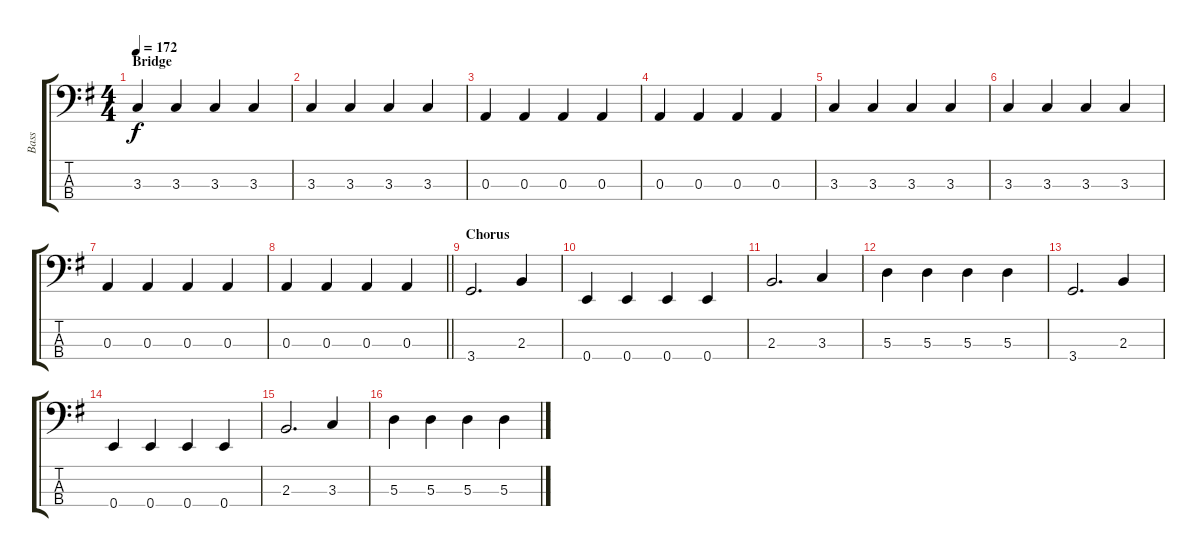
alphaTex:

\track ("Bass" "Bass") {instrument electricbassfinger}
\staff {score tabs}
\tuning (G2 D2 A1 E1) {hide}
\ts (4 4)
\section ("" "Bridge")
\tempo 172
\clef f4
\ks g
3.3.4{dy f} 3.3.4 3.3.4 3.3.4 |
3.3.4 3.3.4 3.3.4 3.3.4 |
0.3.4 0.3.4 0.3.4 0.3.4 |
0.3.4 0.3.4 0.3.4 0.3.4 |
3.3.4 3.3.4 3.3.4 3.3.4 |
3.3.4 3.3.4 3.3.4 3.3.4 |
0.3.4 0.3.4 0.3.4 0.3.4 |
\barLineRight lightlight
0.3.4 0.3.4 0.3.4 0.3.4 |
\section ("" "Chorus")
3.4.2{d} 2.3.4 |
0.4.4 0.4.4 0.4.4 0.4.4 |
2.3.2{d} 3.3.4 |
5.3.4 5.3.4 5.3.4 5.3.4 |
3.4.2{d} 2.3.4 |
0.4.4 0.4.4 0.4.4 0.4.4 |
2.3.2{d} 3.3.4 |
5.3.4 5.3.4 5.3.4 5.3.4
